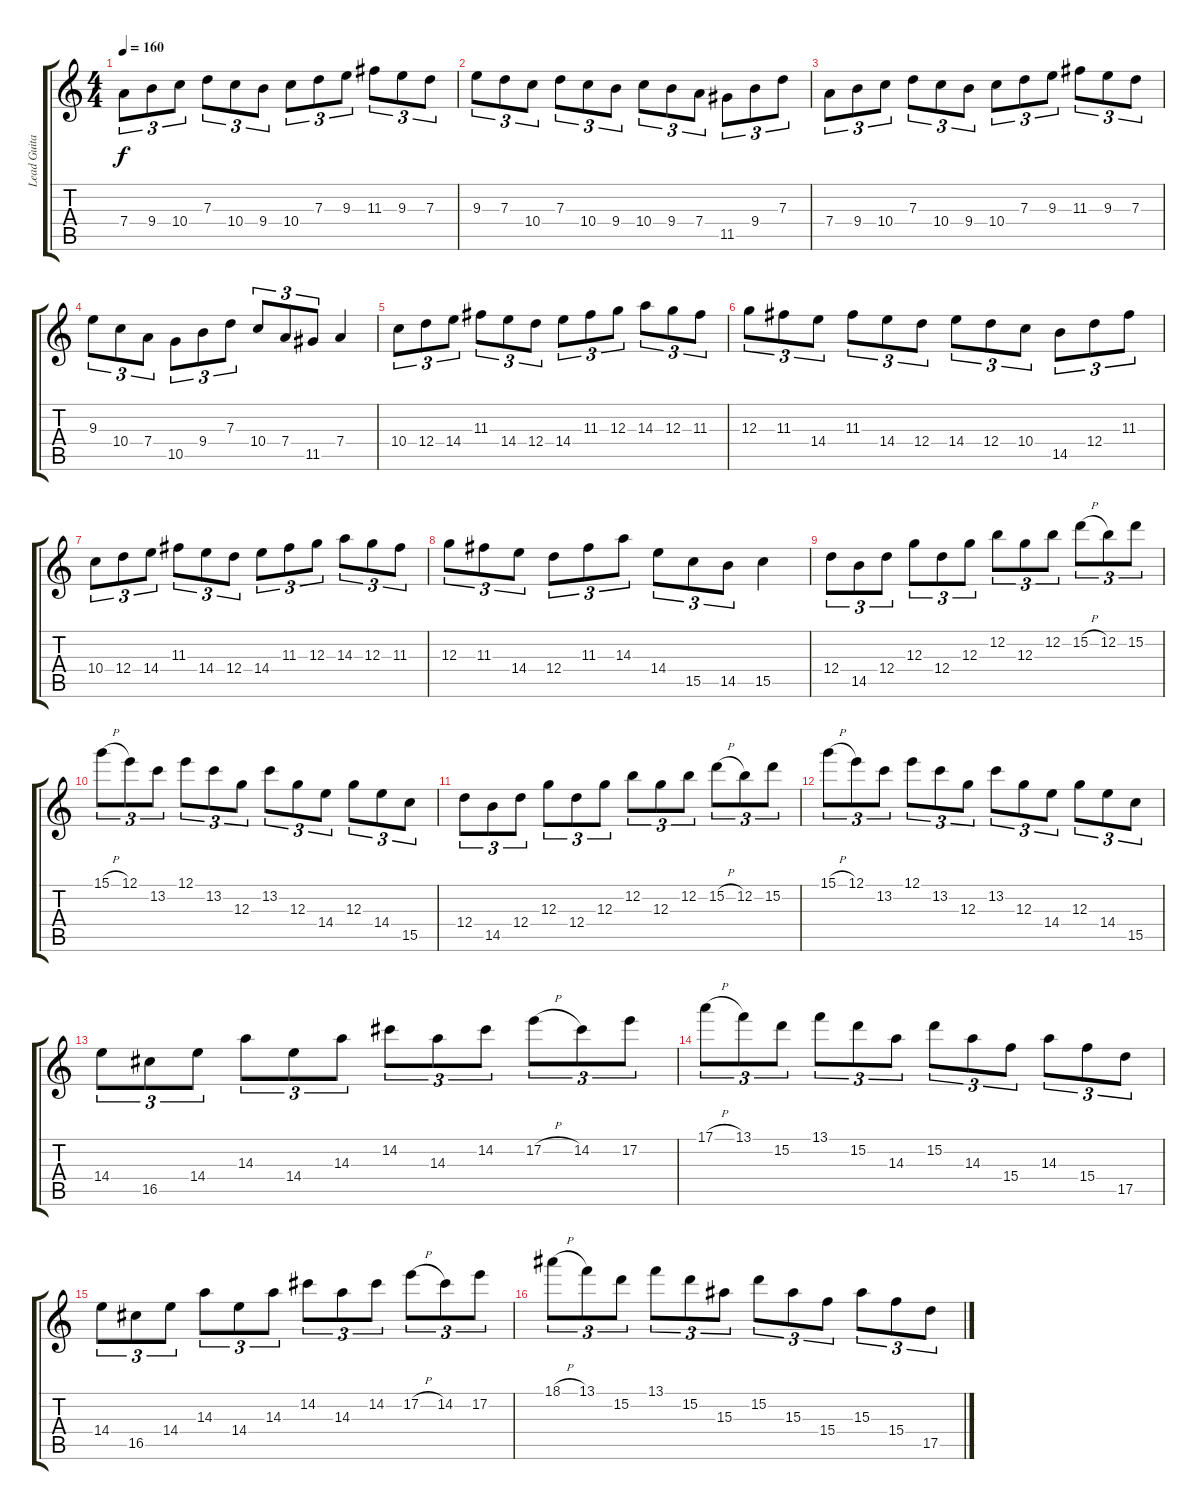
\track ("Lead Guitar" "Lead Guita") {instrument distortionguitar}
\staff {score tabs}
\tuning (E4 B3 G3 D3 A2 E2) {hide}
\ts (4 4)
\tempo 160
\clef g2
\ks c
7.4.8{tu (3 2) dy f} 9.4.8{tu (3 2)} 10.4.8{tu (3 2)} 7.3.8{tu (3 2)} 10.4.8{tu (3 2)} 9.4.8{tu (3 2)} 10.4.8{tu (3 2)} 7.3.8{tu (3 2)} 9.3.8{tu (3 2)} 11.3.8{tu (3 2)} 9.3.8{tu (3 2)} 7.3.8{tu (3 2)} |
9.3.8{tu (3 2)} 7.3.8{tu (3 2)} 10.4.8{tu (3 2)} 7.3.8{tu (3 2)} 10.4.8{tu (3 2)} 9.4.8{tu (3 2)} 10.4.8{tu (3 2)} 9.4.8{tu (3 2)} 7.4.8{tu (3 2)} 11.5.8{tu (3 2)} 9.4.8{tu (3 2)} 7.3.8{tu (3 2)} |
7.4.8{tu (3 2)} 9.4.8{tu (3 2)} 10.4.8{tu (3 2)} 7.3.8{tu (3 2)} 10.4.8{tu (3 2)} 9.4.8{tu (3 2)} 10.4.8{tu (3 2)} 7.3.8{tu (3 2)} 9.3.8{tu (3 2)} 11.3.8{tu (3 2)} 9.3.8{tu (3 2)} 7.3.8{tu (3 2)} |
9.3.8{tu (3 2)} 10.4.8{tu (3 2)} 7.4.8{tu (3 2)} 10.5.8{tu (3 2)} 9.4.8{tu (3 2)} 7.3.8{tu (3 2)} 10.4.8{tu (3 2)} 7.4.8{tu (3 2)} 11.5.8{tu (3 2)} 7.4.4 |
10.4.8{tu (3 2)} 12.4.8{tu (3 2)} 14.4.8{tu (3 2)} 11.3.8{tu (3 2)} 14.4.8{tu (3 2)} 12.4.8{tu (3 2)} 14.4.8{tu (3 2)} 11.3.8{tu (3 2)} 12.3.8{tu (3 2)} 14.3.8{tu (3 2)} 12.3.8{tu (3 2)} 11.3.8{tu (3 2)} |
12.3.8{tu (3 2)} 11.3.8{tu (3 2)} 14.4.8{tu (3 2)} 11.3.8{tu (3 2)} 14.4.8{tu (3 2)} 12.4.8{tu (3 2)} 14.4.8{tu (3 2)} 12.4.8{tu (3 2)} 10.4.8{tu (3 2)} 14.5.8{tu (3 2)} 12.4.8{tu (3 2)} 11.3.8{tu (3 2)} |
10.4.8{tu (3 2)} 12.4.8{tu (3 2)} 14.4.8{tu (3 2)} 11.3.8{tu (3 2)} 14.4.8{tu (3 2)} 12.4.8{tu (3 2)} 14.4.8{tu (3 2)} 11.3.8{tu (3 2)} 12.3.8{tu (3 2)} 14.3.8{tu (3 2)} 12.3.8{tu (3 2)} 11.3.8{tu (3 2)} |
12.3.8{tu (3 2)} 11.3.8{tu (3 2)} 14.4.8{tu (3 2)} 12.4.8{tu (3 2)} 11.3.8{tu (3 2)} 14.3.8{tu (3 2)} 14.4.8{tu (3 2)} 15.5.8{tu (3 2)} 14.5.8{tu (3 2)} 15.5.4 |
12.4.8{tu (3 2)} 14.5.8{tu (3 2)} 12.4.8{tu (3 2)} 12.3.8{tu (3 2)} 12.4.8{tu (3 2)} 12.3.8{tu (3 2)} 12.2.8{tu (3 2)} 12.3.8{tu (3 2)} 12.2.8{tu (3 2)} 15.2{h}.8{tu (3 2)} 12.2.8{tu (3 2)} 15.2.8{tu (3 2)} |
15.1{h}.8{tu (3 2)} 12.1.8{tu (3 2)} 13.2.8{tu (3 2)} 12.1.8{tu (3 2)} 13.2.8{tu (3 2)} 12.3.8{tu (3 2)} 13.2.8{tu (3 2)} 12.3.8{tu (3 2)} 14.4.8{tu (3 2)} 12.3.8{tu (3 2)} 14.4.8{tu (3 2)} 15.5.8{tu (3 2)} |
12.4.8{tu (3 2)} 14.5.8{tu (3 2)} 12.4.8{tu (3 2)} 12.3.8{tu (3 2)} 12.4.8{tu (3 2)} 12.3.8{tu (3 2)} 12.2.8{tu (3 2)} 12.3.8{tu (3 2)} 12.2.8{tu (3 2)} 15.2{h}.8{tu (3 2)} 12.2.8{tu (3 2)} 15.2.8{tu (3 2)} |
15.1{h}.8{tu (3 2)} 12.1.8{tu (3 2)} 13.2.8{tu (3 2)} 12.1.8{tu (3 2)} 13.2.8{tu (3 2)} 12.3.8{tu (3 2)} 13.2.8{tu (3 2)} 12.3.8{tu (3 2)} 14.4.8{tu (3 2)} 12.3.8{tu (3 2)} 14.4.8{tu (3 2)} 15.5.8{tu (3 2)} |
14.4.8{tu (3 2)} 16.5.8{tu (3 2)} 14.4.8{tu (3 2)} 14.3.8{tu (3 2)} 14.4.8{tu (3 2)} 14.3.8{tu (3 2)} 14.2.8{tu (3 2)} 14.3.8{tu (3 2)} 14.2.8{tu (3 2)} 17.2{h}.8{tu (3 2)} 14.2.8{tu (3 2)} 17.2.8{tu (3 2)} |
17.1{h}.8{tu (3 2)} 13.1.8{tu (3 2)} 15.2.8{tu (3 2)} 13.1.8{tu (3 2)} 15.2.8{tu (3 2)} 14.3.8{tu (3 2)} 15.2.8{tu (3 2)} 14.3.8{tu (3 2)} 15.4.8{tu (3 2)} 14.3.8{tu (3 2)} 15.4.8{tu (3 2)} 17.5.8{tu (3 2)} |
14.4.8{tu (3 2)} 16.5.8{tu (3 2)} 14.4.8{tu (3 2)} 14.3.8{tu (3 2)} 14.4.8{tu (3 2)} 14.3.8{tu (3 2)} 14.2.8{tu (3 2)} 14.3.8{tu (3 2)} 14.2.8{tu (3 2)} 17.2{h}.8{tu (3 2)} 14.2.8{tu (3 2)} 17.2.8{tu (3 2)} |
18.1{h}.8{tu (3 2)} 13.1.8{tu (3 2)} 15.2.8{tu (3 2)} 13.1.8{tu (3 2)} 15.2.8{tu (3 2)} 15.3.8{tu (3 2)} 15.2.8{tu (3 2)} 15.3.8{tu (3 2)} 15.4.8{tu (3 2)} 15.3.8{tu (3 2)} 15.4.8{tu (3 2)} 17.5.8{tu (3 2)}
